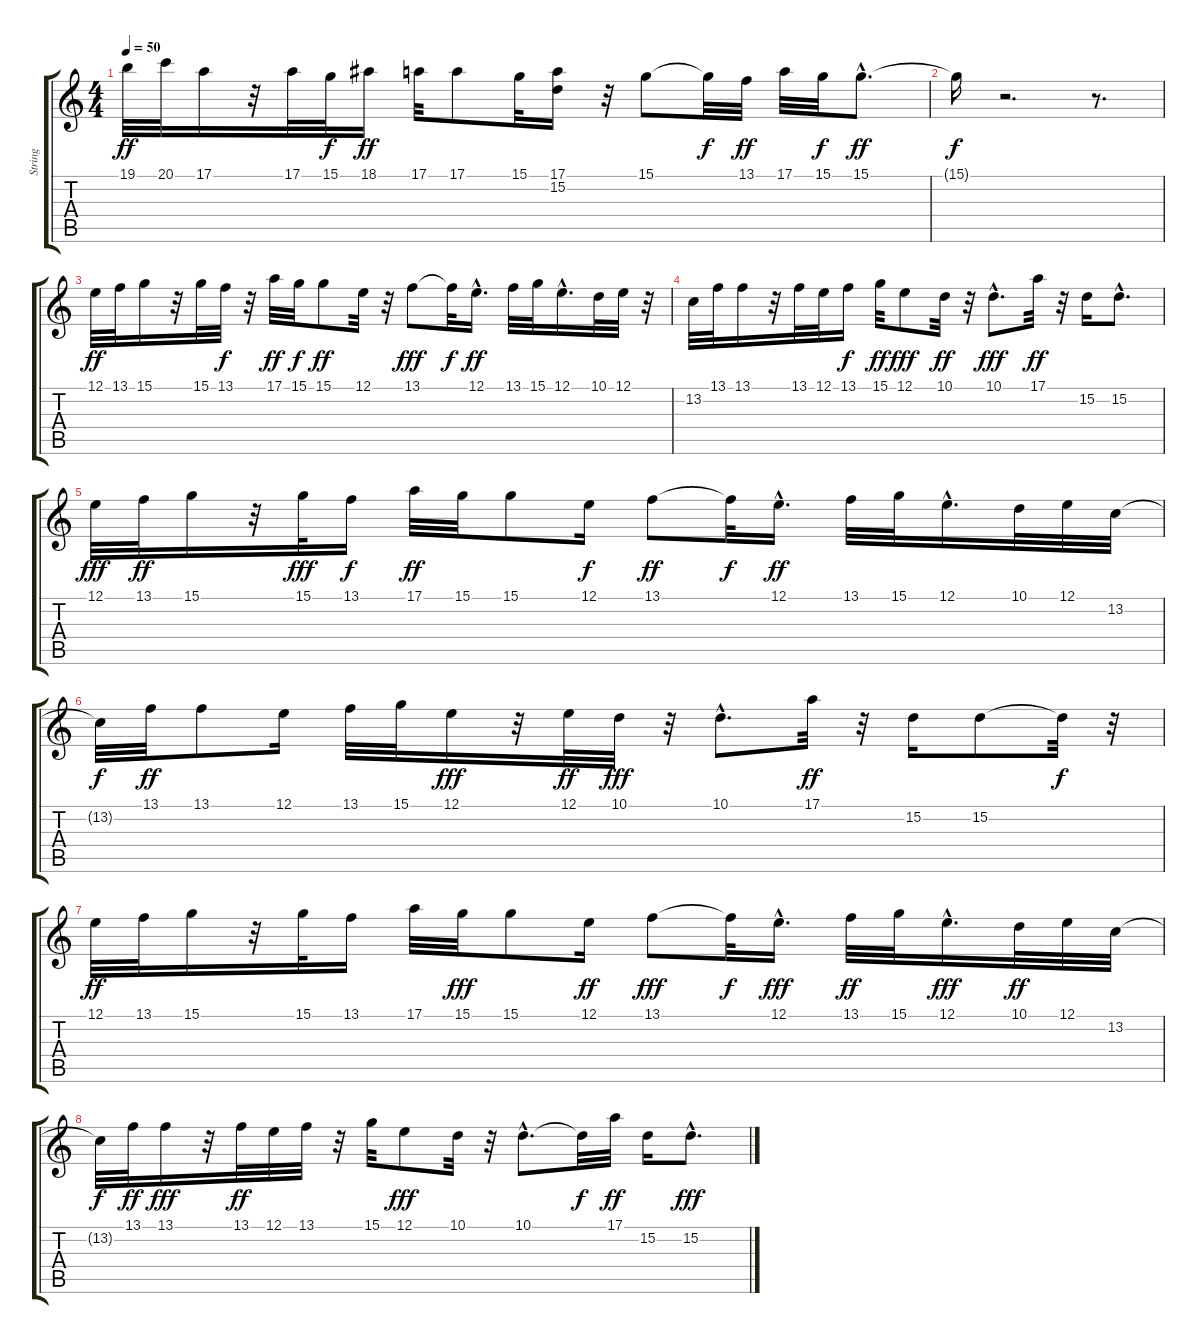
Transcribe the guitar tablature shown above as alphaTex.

\track ("String" "String") {instrument stringensemble1}
\staff {score tabs}
\tuning (E4 B3 G3 D3 A2 E2) {hide}
\ts (4 4)
\tempo 50
\clef g2
\ks c
19.1.32{dy ff} 20.1.32 17.1.16 r.32 17.1.32 15.1.32{dy f} 18.1.16{dy ff} 17.1.32 17.1.8 15.1.32 (17.1 15.2).16 r.32 15.1.8 15.1{t}.32{dy f} 13.1.32{dy ff} 17.1.32 15.1.32{dy f} 15.1{hac}.8{d dy ff} |
15.1{t}.16{dy f} r.2{d} r.8{d} |
12.1.32{dy ff} 13.1.32 15.1.16 r.32 15.1.32 13.1.32{dy f} r.32 17.1.32{dy ff} 15.1.32{dy f} 15.1.8{dy ff} 12.1.32 r.32 13.1.8{dy fff} 13.1{t}.32{dy f} 12.1{hac}.16{d dy ff} 13.1.32 15.1.32 12.1{hac}.16{d} 10.1.32 12.1.32 r.32 |
13.2.32 13.1.32 13.1.16 r.32 13.1.32 12.1.32 13.1.16{dy f} 15.1.32{dy ff} 12.1.8{dy fff} 10.1.32{dy ff} r.32 10.1{hac}.8{d dy fff} 17.1.32{dy ff} r.32 15.2.16 15.2{hac}.8{d} |
12.1.32{dy fff} 13.1.32{dy ff} 15.1.16 r.32 15.1.32{dy fff} 13.1.16{dy f} 17.1.32{dy ff} 15.1.32 15.1.8 12.1.16{dy f} 13.1.8{dy ff} 13.1{t}.32{dy f} 12.1{hac}.16{d dy ff} 13.1.32 15.1.32 12.1{hac}.16{d} 10.1.32 12.1.32 13.2.32 |
13.2{t}.32{dy f} 13.1.32{dy ff} 13.1.8 12.1.16 13.1.32 15.1.32 12.1.16{dy fff} r.32 12.1.32{dy ff} 10.1.32{dy fff} r.32 10.1{hac}.8{d} 17.1.32{dy ff} r.32 15.2.16 15.2.8 15.2{t}.32{dy f} r.32 |
12.1.32{dy ff} 13.1.32 15.1.16 r.32 15.1.32 13.1.16 17.1.32 15.1.32{dy fff} 15.1.8 12.1.16{dy ff} 13.1.8{dy fff} 13.1{t}.32{dy f} 12.1{hac}.16{d dy fff} 13.1.32{dy ff} 15.1.32 12.1{hac}.16{d dy fff} 10.1.32{dy ff} 12.1.32 13.2.32 |
13.2{t}.32{dy f} 13.1.32{dy ff} 13.1.16{dy fff} r.32 13.1.32{dy ff} 12.1.32 13.1.32 r.32 15.1.32 12.1.8{dy fff} 10.1.32 r.32 10.1{hac}.8{d} 10.1{t}.32{dy f} 17.1.32{dy ff} 15.2.16 15.2{hac}.8{d dy fff}
